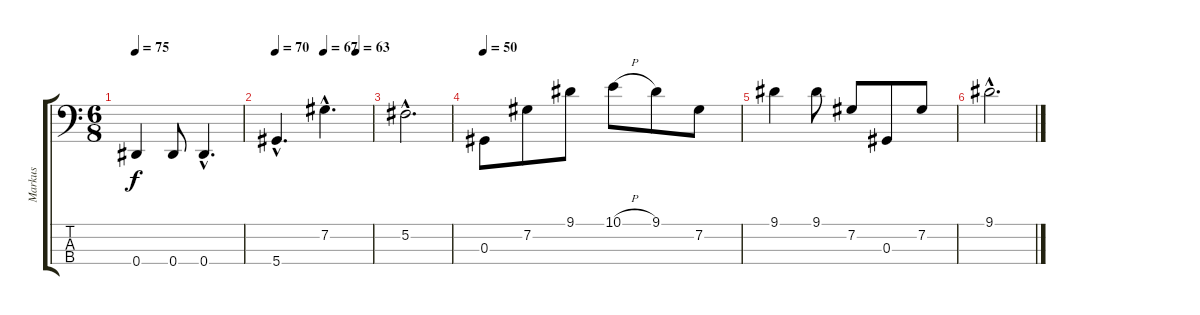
\track ("Markus" "Markus") {instrument electricbassfinger}
\staff {score tabs}
\tuning (Gb2 Db2 Ab1 Eb1) {hide}
\ts (6 8)
\tempo 75
\clef f4
\ks c
0.4.4{dy f} 0.4.8 0.4{hac}.4{d} |
\tempo 70
\tempo (67 0.5)
\tempo (63 0.8333333333333334)
5.4{hac}.4{d} 7.2{hac}.4{d} |
5.2{hac}.2{d} |
\tempo 50
0.3.8 7.2.8 9.1.8 10.1{h}.8 9.1.8 7.2.8 |
9.1.4 9.1.8 7.2.8 0.3.8 7.2.8 |
9.1{hac}.2{d}
